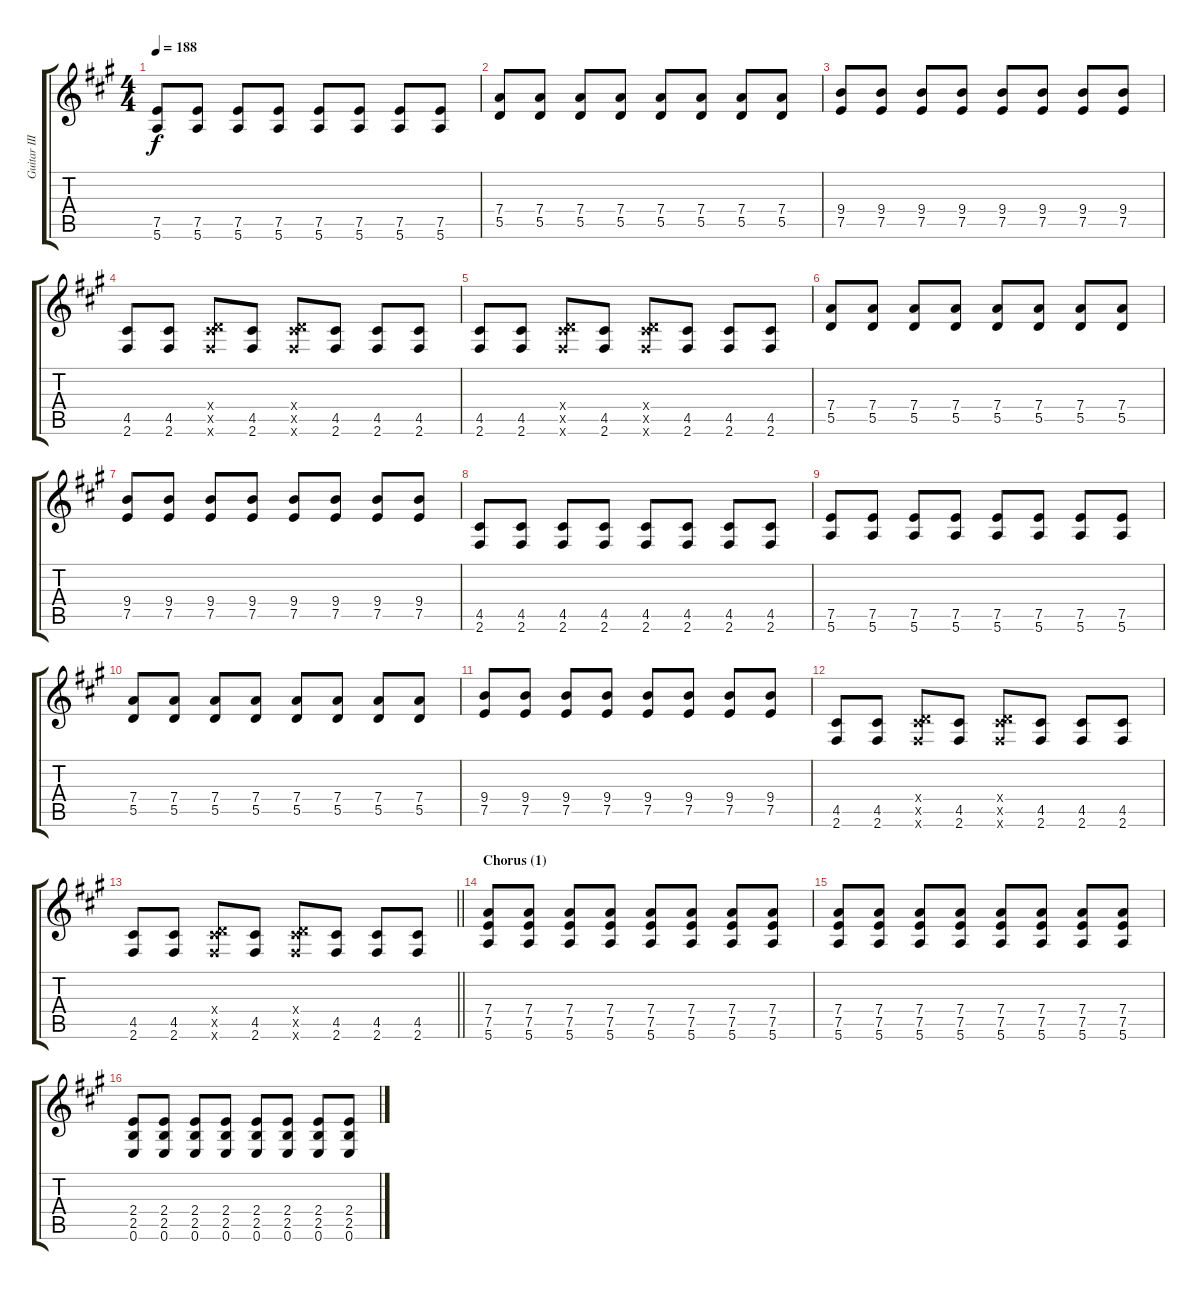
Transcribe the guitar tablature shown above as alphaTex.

\track ("Guitar III" "Guitar III") {instrument distortionguitar}
\staff {score tabs}
\tuning (E4 B3 G3 D3 A2 E2) {hide}
\ts (4 4)
\tempo 188
\clef g2
\ks a
(7.5 5.6).8{dy f} (7.5 5.6).8 (7.5 5.6).8 (7.5 5.6).8 (7.5 5.6).8 (7.5 5.6).8 (7.5 5.6).8 (7.5 5.6).8 |
(7.4 5.5).8 (7.4 5.5).8 (7.4 5.5).8 (7.4 5.5).8 (7.4 5.5).8 (7.4 5.5).8 (7.4 5.5).8 (7.4 5.5).8 |
(9.4 7.5).8 (9.4 7.5).8 (9.4 7.5).8 (9.4 7.5).8 (9.4 7.5).8 (9.4 7.5).8 (9.4 7.5).8 (9.4 7.5).8 |
(4.5 2.6).8 (4.5 2.6).8 (0.4{x} 4.5{x} 2.6{x}).8 (4.5 2.6).8 (0.4{x} 4.5{x} 2.6{x}).8 (4.5 2.6).8 (4.5 2.6).8 (4.5 2.6).8 |
(4.5 2.6).8 (4.5 2.6).8 (0.4{x} 4.5{x} 2.6{x}).8 (4.5 2.6).8 (0.4{x} 4.5{x} 2.6{x}).8 (4.5 2.6).8 (4.5 2.6).8 (4.5 2.6).8 |
(7.4 5.5).8 (7.4 5.5).8 (7.4 5.5).8 (7.4 5.5).8 (7.4 5.5).8 (7.4 5.5).8 (7.4 5.5).8 (7.4 5.5).8 |
(9.4 7.5).8 (9.4 7.5).8 (9.4 7.5).8 (9.4 7.5).8 (9.4 7.5).8 (9.4 7.5).8 (9.4 7.5).8 (9.4 7.5).8 |
(4.5 2.6).8 (4.5 2.6).8 (4.5 2.6).8 (4.5 2.6).8 (4.5 2.6).8 (4.5 2.6).8 (4.5 2.6).8 (4.5 2.6).8 |
(7.5 5.6).8 (7.5 5.6).8 (7.5 5.6).8 (7.5 5.6).8 (7.5 5.6).8 (7.5 5.6).8 (7.5 5.6).8 (7.5 5.6).8 |
(7.4 5.5).8 (7.4 5.5).8 (7.4 5.5).8 (7.4 5.5).8 (7.4 5.5).8 (7.4 5.5).8 (7.4 5.5).8 (7.4 5.5).8 |
(9.4 7.5).8 (9.4 7.5).8 (9.4 7.5).8 (9.4 7.5).8 (9.4 7.5).8 (9.4 7.5).8 (9.4 7.5).8 (9.4 7.5).8 |
(4.5 2.6).8 (4.5 2.6).8 (0.4{x} 4.5{x} 2.6{x}).8 (4.5 2.6).8 (0.4{x} 4.5{x} 2.6{x}).8 (4.5 2.6).8 (4.5 2.6).8 (4.5 2.6).8 |
\barLineRight lightlight
(4.5 2.6).8 (4.5 2.6).8 (0.4{x} 4.5{x} 2.6{x}).8 (4.5 2.6).8 (0.4{x} 4.5{x} 2.6{x}).8 (4.5 2.6).8 (4.5 2.6).8 (4.5 2.6).8 |
\section ("" "Chorus (1)")
(7.4 7.5 5.6).8 (7.4 7.5 5.6).8 (7.4 7.5 5.6).8 (7.4 7.5 5.6).8 (7.4 7.5 5.6).8 (7.4 7.5 5.6).8 (7.4 7.5 5.6).8 (7.4 7.5 5.6).8 |
(7.4 7.5 5.6).8 (7.4 7.5 5.6).8 (7.4 7.5 5.6).8 (7.4 7.5 5.6).8 (7.4 7.5 5.6).8 (7.4 7.5 5.6).8 (7.4 7.5 5.6).8 (7.4 7.5 5.6).8 |
(2.4 2.5 0.6).8 (2.4 2.5 0.6).8 (2.4 2.5 0.6).8 (2.4 2.5 0.6).8 (2.4 2.5 0.6).8 (2.4 2.5 0.6).8 (2.4 2.5 0.6).8 (2.4 2.5 0.6).8
